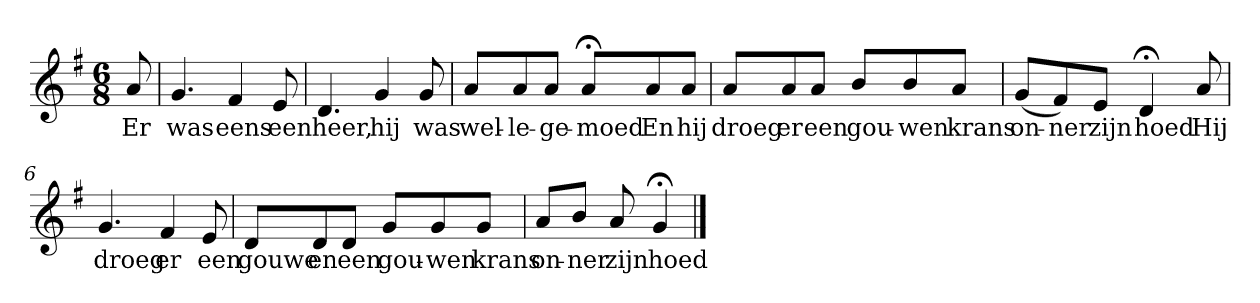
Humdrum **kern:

**kern	**text
*part1	*part1
*staff1	*staff1
*k[f#]	*
*G:	*
*M6/8	*
*MM120	*
=	=
8a	Er
=1	=1
4.g	was
4f#	eens
8e	een
=2	=2
4.d	heer,
4g	hij
8g	was
=3	=3
8aL	wel-
8a	-le-
8aJ	-ge-
8a;<L	-moed
8a	En
8aJ	hij
=4	=4
8aL	droeg
8a	er
8aJ	een
8bL	gou-
8b	-wen
8aJ	krans
=5	=5
(8gL	on-
8f#)	-ner
8eJ	zijn
4d;<	hoed
8a	Hij
=6	=6
4.g	droeg
4f#	er
8e	een
=7	=7
8dL	gouwe
8d	en
8dJ	een
8gL	gou-
8g	-wen
8gJ	krans
=8	=8
8aL	on-
8bJ	-ner
8a	zijn
4g;<	hoed
==	==
*-	*-
